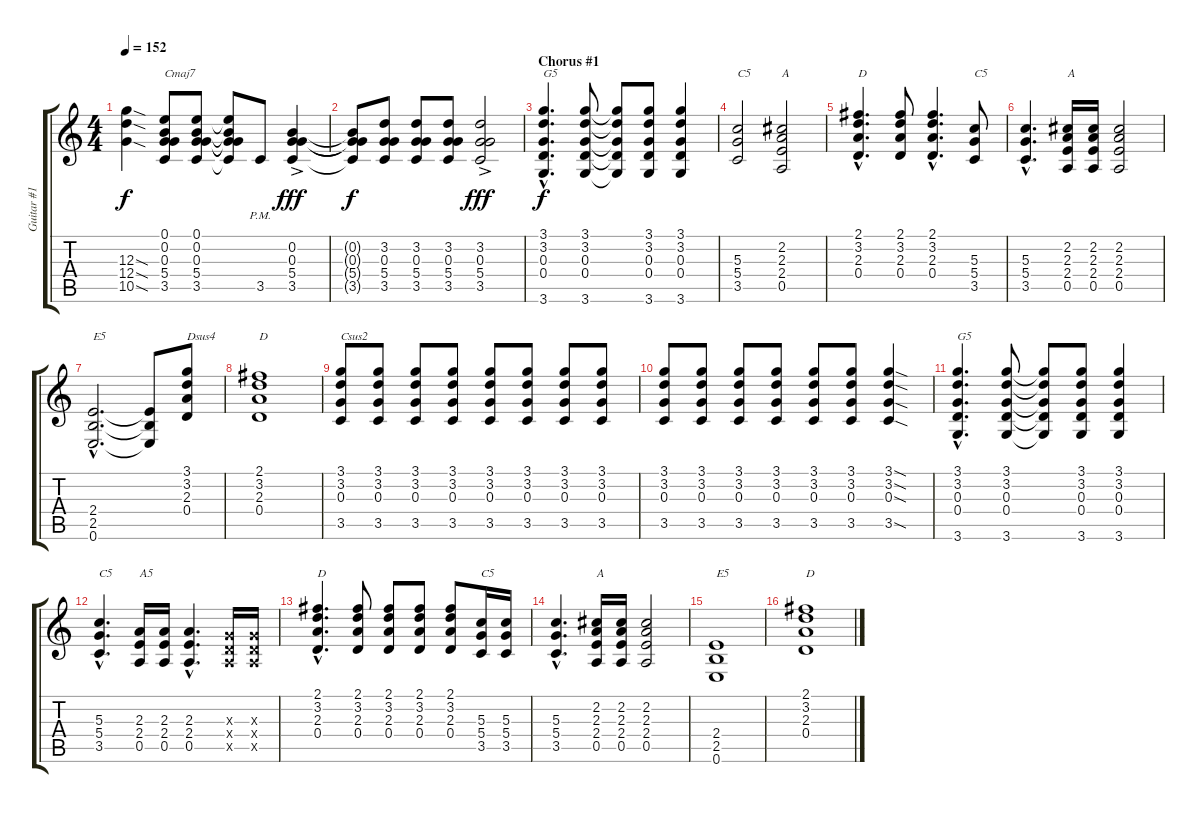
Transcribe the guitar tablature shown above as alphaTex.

\track ("Guitar #1 - Lead" "Guitar #1 ") {instrument overdrivenguitar}
\staff {score tabs}
\tuning (E4 B3 G3 D3 A2 E2) {hide}
\ts (4 4)
\tempo 152
\clef g2
\ks c
(12.3{sod} 12.4{sod} 10.5{sod}).4{dy f} (0.1 0.2 0.3 5.4 3.5).8{txt "Cmaj7"} (0.1 0.2 0.3 5.4 3.5).8 (0.1{t} 0.2{t} 0.3{t} 5.4{t} 3.5{t}).8 3.5{pm}.8 (0.2 0.3 5.4 3.5{ac}).4{dy fff} |
(0.2{t} 0.3{t} 5.4{t} 3.5{t}).8{dy f} (3.2 0.3 5.4 3.5).8 (3.2 0.3 5.4 3.5).8 (3.2 0.3 5.4 3.5).8 (3.2 0.3 5.4 3.5{ac}).2{dy fff} |
\section ("" "Chorus #1")
(3.1{hac} 3.2{hac} 0.3{hac} 0.4{hac} 3.6{hac}).4{d txt "G5" dy f} (3.1 3.2 0.3 0.4 3.6).8 (3.1{t} 3.2{t} 0.3{t} 0.4{t} 3.6{t}).8 (3.1 3.2 0.3 0.4 3.6).8 (3.1 3.2 0.3 0.4 3.6).4 |
(5.3 5.4 3.5).2{txt "C5"} (2.2 2.3 2.4 0.5).2{txt "A"} |
(2.1{hac} 3.2{hac} 2.3{hac} 0.4{hac}).4{d txt "D"} (2.1 3.2 2.3 0.4).8 (2.1{hac} 3.2{hac} 2.3{hac} 0.4{hac}).4{d} (5.3 5.4 3.5).8{txt "C5"} |
(5.3{hac} 5.4{hac} 3.5{hac}).4{d} (2.2 2.3 2.4 0.5).16{txt "A"} (2.2 2.3 2.4 0.5).16 (2.2 2.3 2.4 0.5).2 |
(2.4{hac} 2.5{hac} 0.6{hac}).2{d txt "E5"} (2.4{t} 2.5{t} 0.6{t}).8 (3.1 3.2 2.3 0.4).8{txt "Dsus4"} |
(2.1 3.2 2.3 0.4).1{txt "D"} |
(3.1 3.2 0.3 3.5).8{txt "Csus2"} (3.1 3.2 0.3 3.5).8 (3.1 3.2 0.3 3.5).8 (3.1 3.2 0.3 3.5).8 (3.1 3.2 0.3 3.5).8 (3.1 3.2 0.3 3.5).8 (3.1 3.2 0.3 3.5).8 (3.1 3.2 0.3 3.5).8 |
(3.1 3.2 0.3 3.5).8 (3.1 3.2 0.3 3.5).8 (3.1 3.2 0.3 3.5).8 (3.1 3.2 0.3 3.5).8 (3.1 3.2 0.3 3.5).8 (3.1 3.2 0.3 3.5).8 (3.1{sod} 3.2{sod} 0.3{sod} 3.5{sod}).4 |
(3.1{hac} 3.2{hac} 0.3{hac} 0.4{hac} 3.6{hac}).4{d txt "G5"} (3.1 3.2 0.3 0.4 3.6).8 (3.1{t} 3.2{t} 0.3{t} 0.4{t} 3.6{t}).8 (3.1 3.2 0.3 0.4 3.6).8 (3.1 3.2 0.3 0.4 3.6).4 |
(5.3{hac} 5.4{hac} 3.5{hac}).4{d txt "C5"} (2.3 2.4 0.5).16{txt "A5"} (2.3 2.4 0.5).16 (2.3{hac} 2.4{hac} 0.5{hac}).4{d} (0.3{x} 0.4{x} 0.5{x}).16 (0.3{x} 0.4{x} 0.5{x}).16 |
(2.1{hac} 3.2{hac} 2.3{hac} 0.4{hac}).4{d txt "D"} (2.1 3.2 2.3 0.4).8 (2.1 3.2 2.3 0.4).8 (2.1 3.2 2.3 0.4).8 (2.1 3.2 2.3 0.4).8 (5.3 5.4 3.5).16{txt "C5"} (5.3 5.4 3.5).16 |
(5.3{hac} 5.4{hac} 3.5{hac}).4{d} (2.2 2.3 2.4 0.5).16{txt "A"} (2.2 2.3 2.4 0.5).16 (2.2 2.3 2.4 0.5).2 |
(2.4 2.5 0.6).1{txt "E5"} |
(2.1 3.2 2.3 0.4).1{txt "D"}
